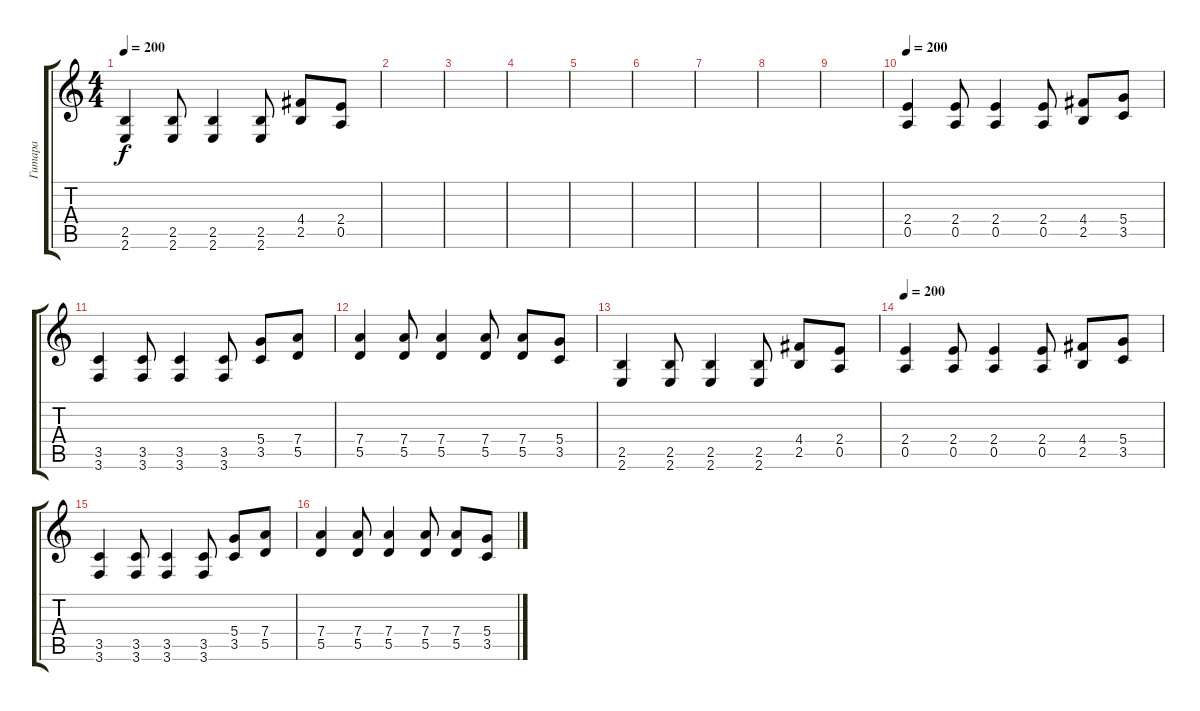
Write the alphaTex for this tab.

\track ("Гитара" "Гитара") {instrument distortionguitar}
\staff {score tabs}
\tuning (E4 B3 G3 D3 A2 D2) {hide}
\ts (4 4)
\tempo 200
\clef g2
\ks c
(2.5 2.6).4{dy f} (2.5 2.6).8 (2.5 2.6).4 (2.5 2.6).8 (4.4 2.5).8 (2.4 0.5).8 |
|
|
|
|
|
|
|
|
\tempo 200
(2.4 0.5).4 (2.4 0.5).8 (2.4 0.5).4 (2.4 0.5).8 (4.4 2.5).8 (5.4 3.5).8 |
(3.5 3.6).4 (3.5 3.6).8 (3.5 3.6).4 (3.5 3.6).8 (5.4 3.5).8 (7.4 5.5).8 |
(7.4 5.5).4 (7.4 5.5).8 (7.4 5.5).4 (7.4 5.5).8 (7.4 5.5).8 (5.4 3.5).8 |
(2.5 2.6).4 (2.5 2.6).8 (2.5 2.6).4 (2.5 2.6).8 (4.4 2.5).8 (2.4 0.5).8 |
\tempo 200
(2.4 0.5).4 (2.4 0.5).8 (2.4 0.5).4 (2.4 0.5).8 (4.4 2.5).8 (5.4 3.5).8 |
(3.5 3.6).4 (3.5 3.6).8 (3.5 3.6).4 (3.5 3.6).8 (5.4 3.5).8 (7.4 5.5).8 |
(7.4 5.5).4 (7.4 5.5).8 (7.4 5.5).4 (7.4 5.5).8 (7.4 5.5).8 (5.4 3.5).8
